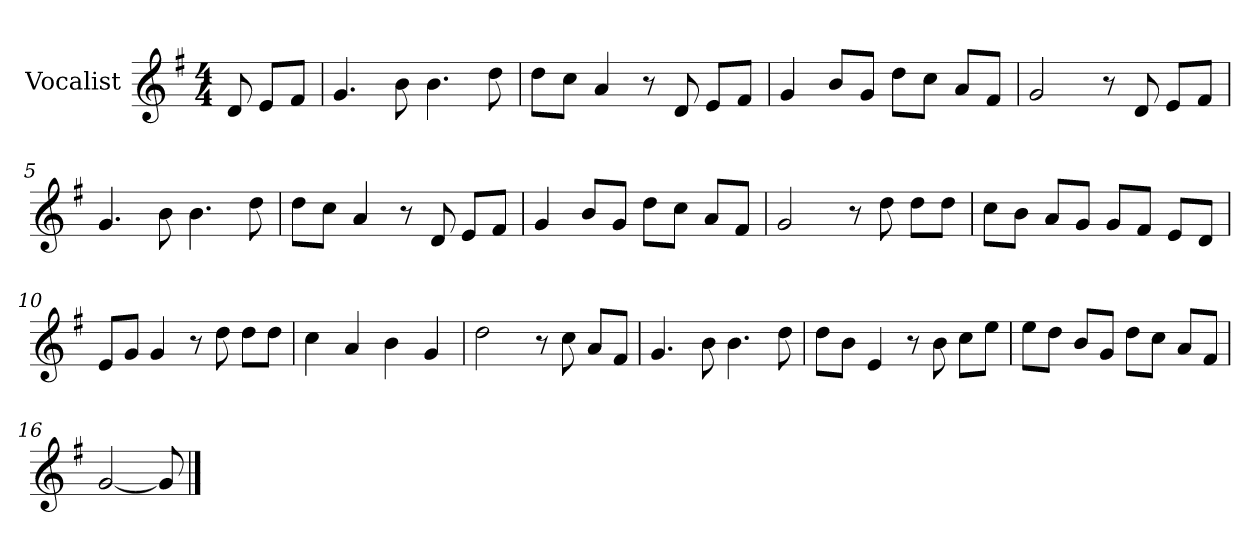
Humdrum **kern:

**kern
*part1
*staff1
*I"Vocalist
*k[f#]
*G:
*M4/4
=
8d
8eL
8f#J
=1
4.g
8b
4.b
8dd
=2
8ddL
8ccJ
4a
8r
8d
8eL
8f#J
=3
4g
8bL
8gJ
8ddL
8ccJ
8aL
8f#J
=4
2g
8r
8d
8eL
8f#J
=5
4.g
8b
4.b
8dd
=6
8ddL
8ccJ
4a
8r
8d
8eL
8f#J
=7
4g
8bL
8gJ
8ddL
8ccJ
8aL
8f#J
=8
2g
8r
8dd
8ddL
8ddJ
=9
8ccL
8bJ
8aL
8gJ
8gL
8f#J
8eL
8dJ
=10
8eL
8gJ
4g
8r
8dd
8ddL
8ddJ
=11
4cc
4a
4b
4g
=12
2dd
8r
8cc
8aL
8f#J
=13
4.g
8b
4.b
8dd
=14
8ddL
8bJ
4e
8r
8b
8ccL
8eeJ
=15
8eeL
8ddJ
8bL
8gJ
8ddL
8ccJ
8aL
8f#J
=16
[2g
8g]
==
*-
